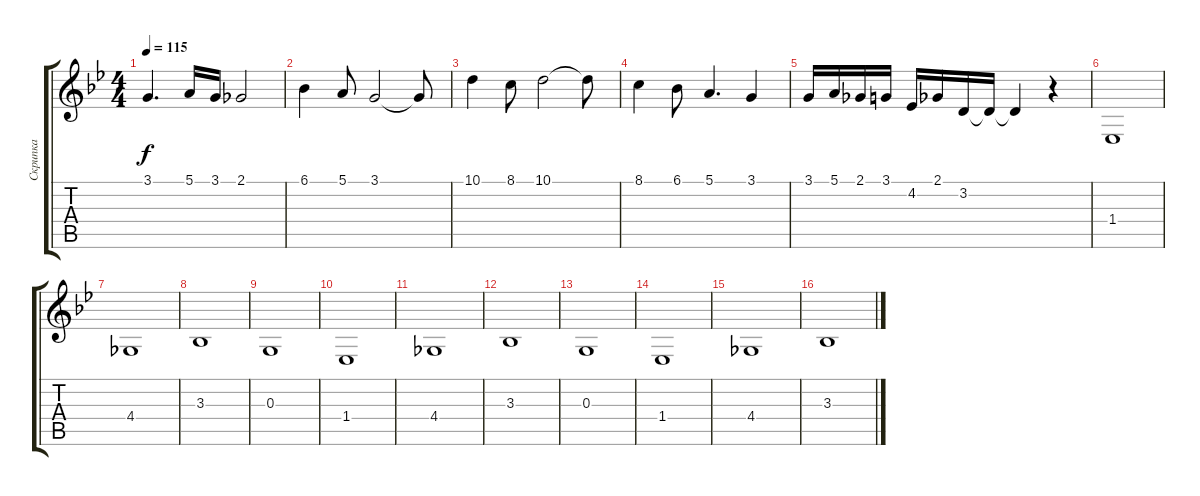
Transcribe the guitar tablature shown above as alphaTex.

\track ("Скрипка " "Скрипка ") {instrument stringensemble1}
\staff {score tabs}
\tuning (E4 B3 G3 D3 A2 E2) {hide}
\ts (4 4)
\tempo 115
\clef g2
\ks gminor
3.1.4{d dy f} 5.1.16 3.1.16 2.1.2 |
6.1.4 5.1.8 3.1.2 3.1{t}.8 |
10.1.4 8.1.8 10.1.2 10.1{t}.8 |
8.1.4 6.1.8 5.1.4{d} 3.1.4 |
3.1.16 5.1.16 2.1.16 3.1.16 4.2.16 2.1.16 3.2.16 3.2{t}.16 3.2{t}.4 r.4 |
1.4.1 |
4.4.1 |
3.3.1 |
0.3.1 |
1.4.1 |
4.4.1 |
3.3.1 |
0.3.1 |
1.4.1 |
4.4.1 |
3.3.1
